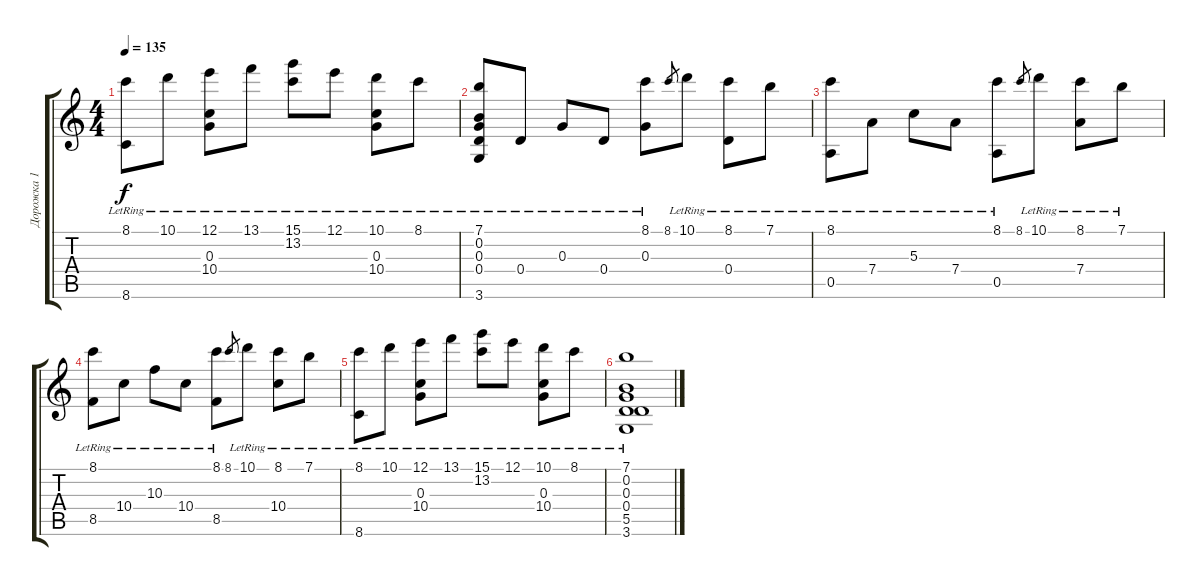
\track ("Дорожка 1" "Дорожка 1") {instrument acousticguitarnylon}
\staff {score tabs}
\tuning (E4 B3 G3 D3 A2 E2) {hide}
\ts (4 4)
\tempo 135
\clef g2
\ks c
(8.1{lr} 8.6{lr}).8{dy f} 10.1{lr}.8 (12.1{lr} 0.3{lr} 10.4{lr}).8 13.1{lr}.8 (15.1{lr} 13.2{lr}).8 12.1{lr}.8 (10.1{lr} 0.3{lr} 10.4{lr}).8 8.1{lr}.8 |
(7.1 0.2{lr} 0.3 0.4 3.6{lr}).8 0.4{lr}.8 0.3{lr}.8 0.4{lr}.8 (8.1{lr} 0.3{lr}).8 8.1.8{gr} 10.1{lr}.8 (8.1{lr} 0.4{lr}).8 7.1{lr}.8 |
(8.1{lr} 0.5{lr}).8 7.4{lr}.8 5.3{lr}.8 7.4{lr}.8 (8.1{lr} 0.5{lr}).8 8.1.8{gr} 10.1{lr}.8 (8.1{lr} 7.4{lr}).8 7.1{lr}.8 |
(8.1{lr} 8.5{lr}).8 10.4{lr}.8 10.3{lr}.8 10.4{lr}.8 (8.1{lr} 8.5{lr}).8 8.1.8{gr} 10.1{lr}.8 (8.1{lr} 10.4{lr}).8 7.1{lr}.8 |
(8.1{lr} 8.6{lr}).8 10.1{lr}.8 (12.1{lr} 0.3{lr} 10.4{lr}).8 13.1{lr}.8 (15.1{lr} 13.2{lr}).8 12.1{lr}.8 (10.1{lr} 0.3{lr} 10.4{lr}).8 8.1{lr}.8 |
(7.1{lr} 0.2{lr} 0.3{lr} 0.4{lr} 5.5{lr} 3.6{lr}).1
